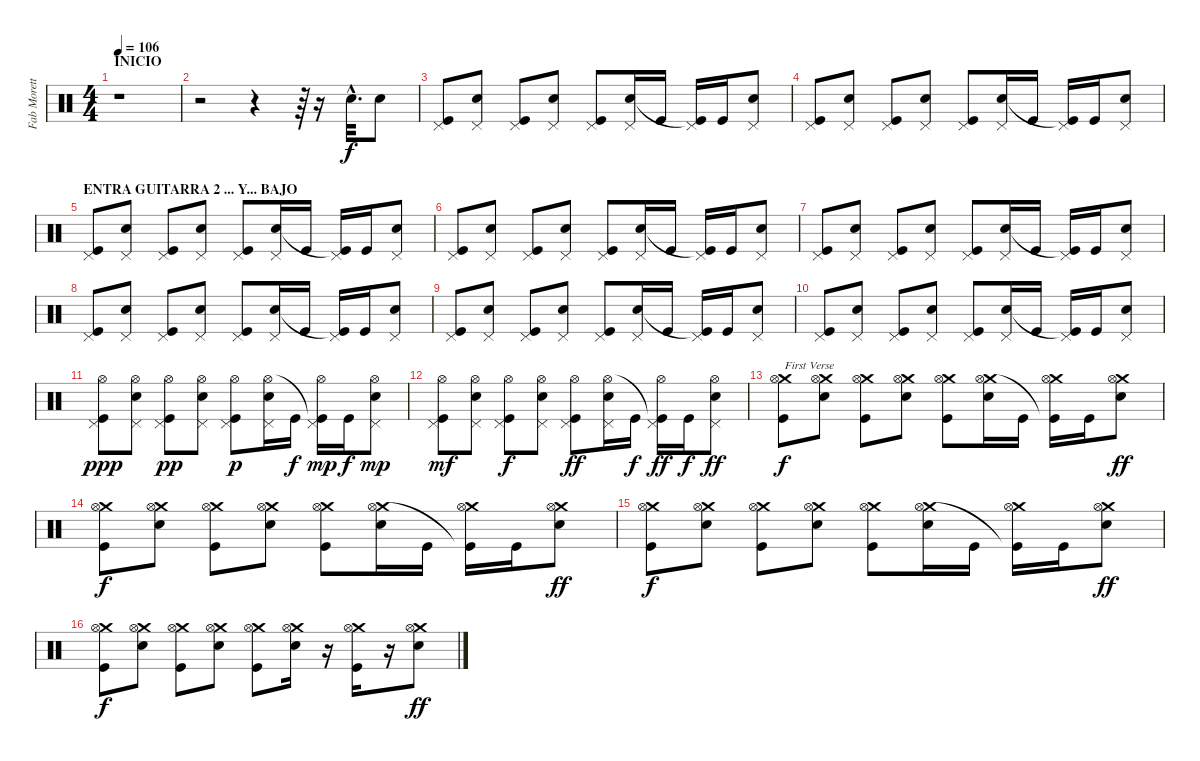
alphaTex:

\track ("Fab Moretti" "Fab Morett") {instrument percussion}
\staff {score}
\articulation defaults
\ts (4 4)
\section ("" "INICIO")
\tempo 106
\clef neutral
\ks c
r.1{dy f} |
r.2 r.4 r.64 r.16 "Electric Snare (hit)"{hac}.32{d} "Electric Snare (hit)".8 |
("Pedal Hi-Hat (hit)" "Kick (hit)").8 ("Pedal Hi-Hat (hit)" "Electric Snare (hit)").8 ("Pedal Hi-Hat (hit)" "Kick (hit)").8 ("Pedal Hi-Hat (hit)" "Electric Snare (hit)").8 ("Pedal Hi-Hat (hit)" "Kick (hit)").8 ("Pedal Hi-Hat (hit)" "Electric Snare (hit)").16 "Kick (hit)".16 ("Pedal Hi-Hat (hit)" "Kick (hit)"{t}).16 "Kick (hit)".16 ("Pedal Hi-Hat (hit)" "Electric Snare (hit)").8 |
("Pedal Hi-Hat (hit)" "Kick (hit)").8 ("Pedal Hi-Hat (hit)" "Electric Snare (hit)").8 ("Pedal Hi-Hat (hit)" "Kick (hit)").8 ("Pedal Hi-Hat (hit)" "Electric Snare (hit)").8 ("Pedal Hi-Hat (hit)" "Kick (hit)").8 ("Pedal Hi-Hat (hit)" "Electric Snare (hit)").16 "Kick (hit)".16 ("Pedal Hi-Hat (hit)" "Kick (hit)"{t}).16 "Kick (hit)".16 ("Pedal Hi-Hat (hit)" "Electric Snare (hit)").8 |
\section ("" "ENTRA GUITARRA 2 ... Y... BAJO")
("Pedal Hi-Hat (hit)" "Kick (hit)").8 ("Pedal Hi-Hat (hit)" "Electric Snare (hit)").8 ("Pedal Hi-Hat (hit)" "Kick (hit)").8 ("Pedal Hi-Hat (hit)" "Electric Snare (hit)").8 ("Pedal Hi-Hat (hit)" "Kick (hit)").8 ("Pedal Hi-Hat (hit)" "Electric Snare (hit)").16 "Kick (hit)".16 ("Pedal Hi-Hat (hit)" "Kick (hit)"{t}).16 "Kick (hit)".16 ("Pedal Hi-Hat (hit)" "Electric Snare (hit)").8 |
("Pedal Hi-Hat (hit)" "Kick (hit)").8 ("Pedal Hi-Hat (hit)" "Electric Snare (hit)").8 ("Pedal Hi-Hat (hit)" "Kick (hit)").8 ("Pedal Hi-Hat (hit)" "Electric Snare (hit)").8 ("Pedal Hi-Hat (hit)" "Kick (hit)").8 ("Pedal Hi-Hat (hit)" "Electric Snare (hit)").16 "Kick (hit)".16 ("Pedal Hi-Hat (hit)" "Kick (hit)"{t}).16 "Kick (hit)".16 ("Pedal Hi-Hat (hit)" "Electric Snare (hit)").8 |
("Pedal Hi-Hat (hit)" "Kick (hit)").8 ("Pedal Hi-Hat (hit)" "Electric Snare (hit)").8 ("Pedal Hi-Hat (hit)" "Kick (hit)").8 ("Pedal Hi-Hat (hit)" "Electric Snare (hit)").8 ("Pedal Hi-Hat (hit)" "Kick (hit)").8 ("Pedal Hi-Hat (hit)" "Electric Snare (hit)").16 "Kick (hit)".16 ("Pedal Hi-Hat (hit)" "Kick (hit)"{t}).16 "Kick (hit)".16 ("Pedal Hi-Hat (hit)" "Electric Snare (hit)").8 |
("Pedal Hi-Hat (hit)" "Kick (hit)").8 ("Pedal Hi-Hat (hit)" "Electric Snare (hit)").8 ("Pedal Hi-Hat (hit)" "Kick (hit)").8 ("Pedal Hi-Hat (hit)" "Electric Snare (hit)").8 ("Pedal Hi-Hat (hit)" "Kick (hit)").8 ("Pedal Hi-Hat (hit)" "Electric Snare (hit)").16 "Kick (hit)".16 ("Pedal Hi-Hat (hit)" "Kick (hit)"{t}).16 "Kick (hit)".16 ("Pedal Hi-Hat (hit)" "Electric Snare (hit)").8 |
("Pedal Hi-Hat (hit)" "Kick (hit)").8 ("Pedal Hi-Hat (hit)" "Electric Snare (hit)").8 ("Pedal Hi-Hat (hit)" "Kick (hit)").8 ("Pedal Hi-Hat (hit)" "Electric Snare (hit)").8 ("Pedal Hi-Hat (hit)" "Kick (hit)").8 ("Pedal Hi-Hat (hit)" "Electric Snare (hit)").16 "Kick (hit)".16 ("Pedal Hi-Hat (hit)" "Kick (hit)"{t}).16 "Kick (hit)".16 ("Pedal Hi-Hat (hit)" "Electric Snare (hit)").8 |
("Pedal Hi-Hat (hit)" "Kick (hit)").8 ("Pedal Hi-Hat (hit)" "Electric Snare (hit)").8 ("Pedal Hi-Hat (hit)" "Kick (hit)").8 ("Pedal Hi-Hat (hit)" "Electric Snare (hit)").8 ("Pedal Hi-Hat (hit)" "Kick (hit)").8 ("Pedal Hi-Hat (hit)" "Electric Snare (hit)").16 "Kick (hit)".16 ("Pedal Hi-Hat (hit)" "Kick (hit)"{t}).16 "Kick (hit)".16 ("Pedal Hi-Hat (hit)" "Electric Snare (hit)").8 |
("Pedal Hi-Hat (hit)" "Hi-Hat (open)" "Kick (hit)").8{dy ppp} ("Pedal Hi-Hat (hit)" "Electric Snare (hit)" "Hi-Hat (open)").8 ("Pedal Hi-Hat (hit)" "Hi-Hat (open)" "Kick (hit)").8{dy pp} ("Pedal Hi-Hat (hit)" "Electric Snare (hit)" "Hi-Hat (open)").8 ("Pedal Hi-Hat (hit)" "Hi-Hat (open)" "Kick (hit)").8{dy p} ("Pedal Hi-Hat (hit)" "Electric Snare (hit)" "Hi-Hat (open)").16 "Kick (hit)".16{dy f} ("Pedal Hi-Hat (hit)" "Hi-Hat (open)" "Kick (hit)"{t}).16{dy mp} "Kick (hit)".16{dy f} ("Pedal Hi-Hat (hit)" "Electric Snare (hit)" "Hi-Hat (open)").8{dy mp} |
("Pedal Hi-Hat (hit)" "Hi-Hat (open)" "Kick (hit)").8{dy mf} ("Pedal Hi-Hat (hit)" "Electric Snare (hit)" "Hi-Hat (open)").8 ("Pedal Hi-Hat (hit)" "Hi-Hat (open)" "Kick (hit)").8{dy f} ("Pedal Hi-Hat (hit)" "Electric Snare (hit)" "Hi-Hat (open)").8 ("Pedal Hi-Hat (hit)" "Hi-Hat (open)" "Kick (hit)").8{dy ff} ("Pedal Hi-Hat (hit)" "Electric Snare (hit)" "Hi-Hat (open)").16 "Kick (hit)".16{dy f} ("Pedal Hi-Hat (hit)" "Hi-Hat (open)" "Kick (hit)"{t}).16{dy ff} "Kick (hit)".16{dy f} ("Pedal Hi-Hat (hit)" "Electric Snare (hit)" "Hi-Hat (open)").8{dy ff} |
("Crash medium (hit)" "Hi-Hat (open)" "Kick (hit)").8{txt "First Verse" dy f} ("Crash medium (hit)" "Electric Snare (hit)" "Hi-Hat (open)").8 ("Crash medium (hit)" "Hi-Hat (open)" "Kick (hit)").8 ("Crash medium (hit)" "Electric Snare (hit)" "Hi-Hat (open)").8 ("Crash medium (hit)" "Hi-Hat (open)" "Kick (hit)").8 ("Crash medium (hit)" "Electric Snare (hit)" "Hi-Hat (open)").16 "Kick (hit)".16 ("Crash medium (hit)" "Hi-Hat (open)" "Kick (hit)"{t}).16 "Kick (hit)".16 ("Crash medium (hit)" "Electric Snare (hit)" "Hi-Hat (open)").8{dy ff} |
("Crash medium (hit)" "Hi-Hat (open)" "Kick (hit)").8{dy f} ("Crash medium (hit)" "Electric Snare (hit)" "Hi-Hat (open)").8 ("Crash medium (hit)" "Hi-Hat (open)" "Kick (hit)").8 ("Crash medium (hit)" "Electric Snare (hit)" "Hi-Hat (open)").8 ("Crash medium (hit)" "Hi-Hat (open)" "Kick (hit)").8 ("Crash medium (hit)" "Electric Snare (hit)" "Hi-Hat (open)").16 "Kick (hit)".16 ("Crash medium (hit)" "Hi-Hat (open)" "Kick (hit)"{t}).16 "Kick (hit)".16 ("Crash medium (hit)" "Electric Snare (hit)" "Hi-Hat (open)").8{dy ff} |
("Crash medium (hit)" "Hi-Hat (open)" "Kick (hit)").8{dy f} ("Crash medium (hit)" "Electric Snare (hit)" "Hi-Hat (open)").8 ("Crash medium (hit)" "Hi-Hat (open)" "Kick (hit)").8 ("Crash medium (hit)" "Electric Snare (hit)" "Hi-Hat (open)").8 ("Crash medium (hit)" "Hi-Hat (open)" "Kick (hit)").8 ("Crash medium (hit)" "Electric Snare (hit)" "Hi-Hat (open)").16 "Kick (hit)".16 ("Crash medium (hit)" "Hi-Hat (open)" "Kick (hit)"{t}).16 "Kick (hit)".16 ("Crash medium (hit)" "Electric Snare (hit)" "Hi-Hat (open)").8{dy ff} |
("Crash medium (hit)" "Hi-Hat (open)" "Kick (hit)").8{dy f} ("Crash medium (hit)" "Electric Snare (hit)" "Hi-Hat (open)").8 ("Crash medium (hit)" "Hi-Hat (open)" "Kick (hit)").8 ("Crash medium (hit)" "Electric Snare (hit)" "Hi-Hat (open)").8 ("Crash medium (hit)" "Hi-Hat (open)" "Kick (hit)").8 ("Crash medium (hit)" "Electric Snare (hit)" "Hi-Hat (open)").16 r.16 ("Crash medium (hit)" "Hi-Hat (open)" "Kick (hit)").16 r.16 ("Crash medium (hit)" "Electric Snare (hit)" "Hi-Hat (open)").8{dy ff}
